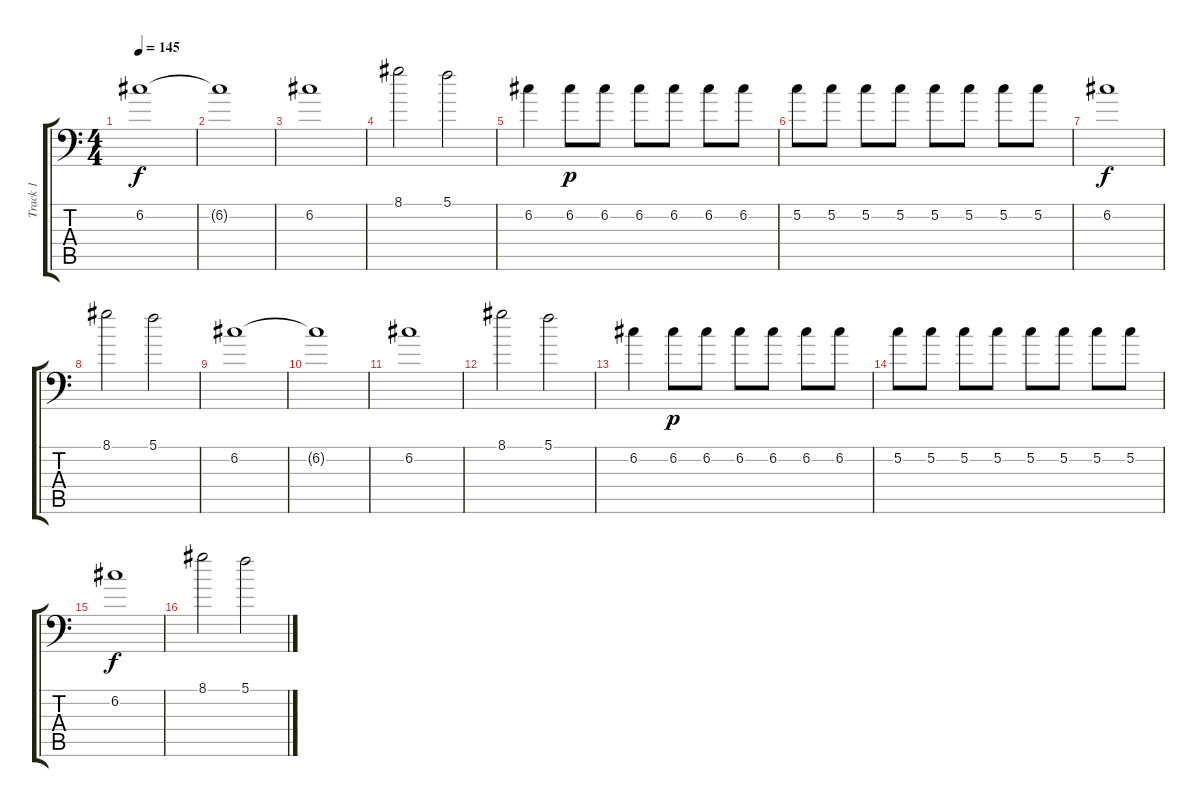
\track ("Track 1" "Track 1") {instrument acousticguitarsteel}
\staff {score tabs}
\tuning (C4 G3 Eb3 Bb2 F2 Bb1) {hide}
\ts (4 4)
\tempo 145
\clef f4
\ks c
6.2.1{dy f} |
6.2{t}.1 |
6.2.1 |
8.1.2 5.1.2 |
6.2.4 6.2.8{dy p} 6.2.8 6.2.8 6.2.8 6.2.8 6.2.8 |
5.2.8 5.2.8 5.2.8 5.2.8 5.2.8 5.2.8 5.2.8 5.2.8 |
6.2.1{dy f volume 12} |
8.1.2 5.1.2 |
6.2.1 |
6.2{t}.1 |
6.2.1 |
8.1.2 5.1.2 |
6.2.4 6.2.8{dy p} 6.2.8 6.2.8 6.2.8 6.2.8 6.2.8 |
5.2.8 5.2.8 5.2.8 5.2.8 5.2.8 5.2.8 5.2.8 5.2.8 |
6.2.1{dy f volume 12} |
8.1.2 5.1.2
